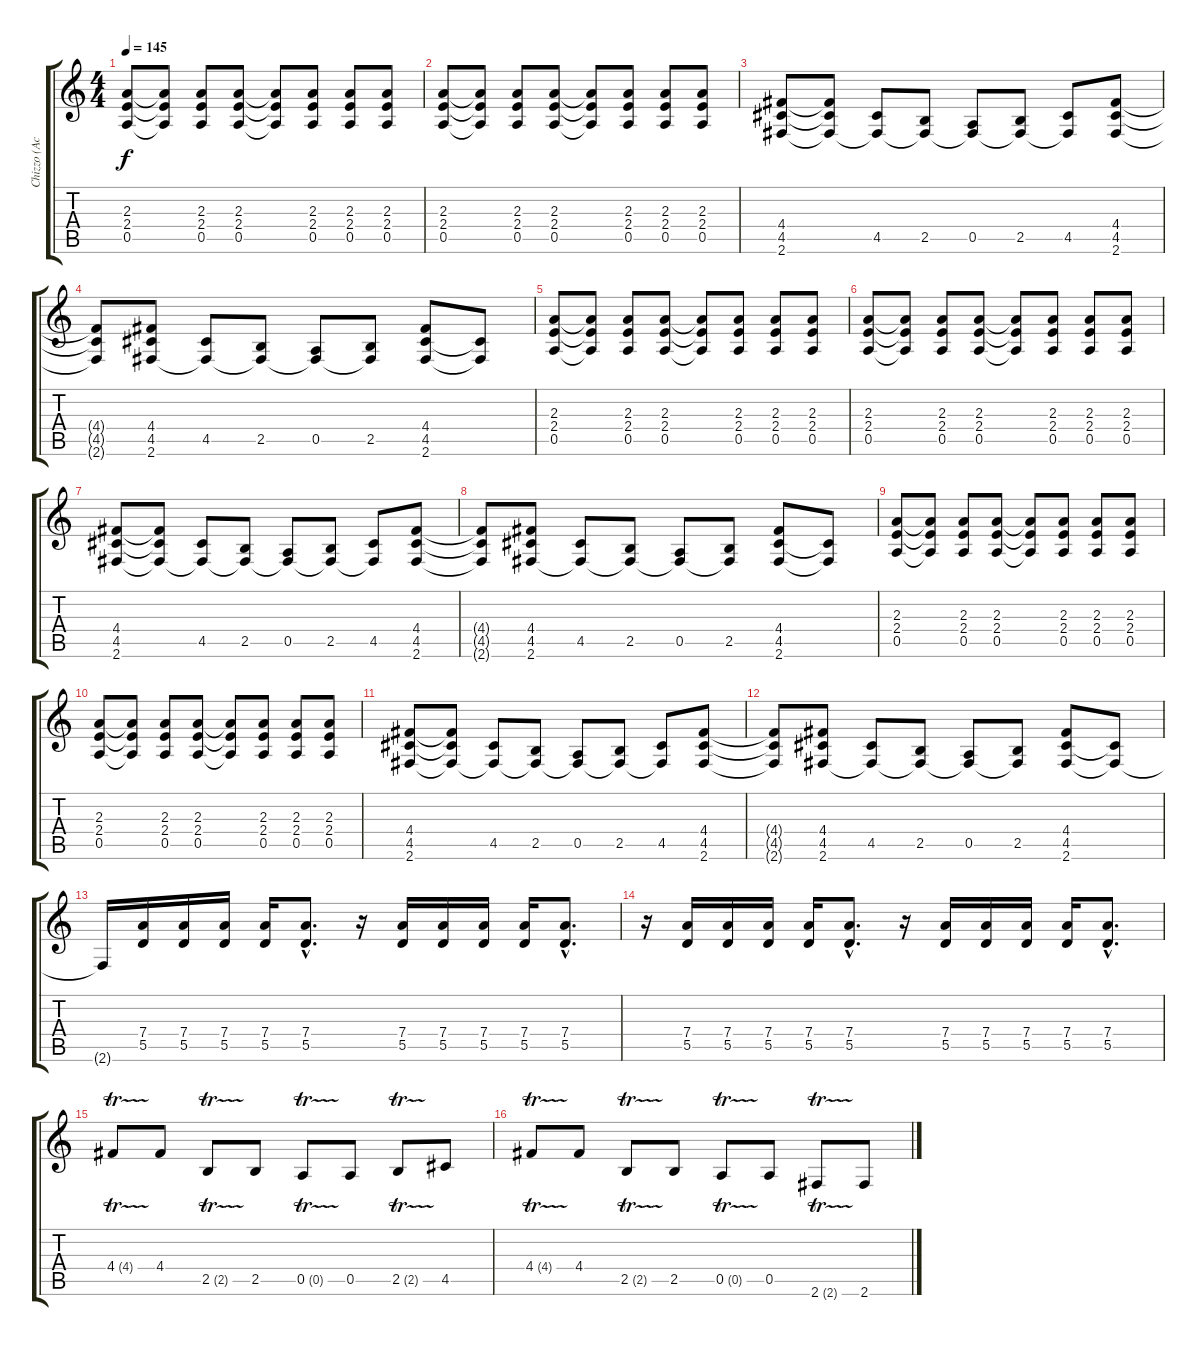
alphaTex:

\track ("Chizzo (Acomp)" "Chizzo (Ac") {instrument distortionguitar}
\staff {score tabs}
\tuning (E4 B3 G3 D3 A2 E2) {hide}
\ts (4 4)
\tempo 145
\clef g2
\ks c
(2.3 2.4 0.5).8{dy f} (2.3{t} 2.4{t} 0.5{t}).8 (2.3 2.4 0.5).8 (2.3 2.4 0.5).8 (2.3{t} 2.4{t} 0.5{t}).8 (2.3 2.4 0.5).8 (2.3 2.4 0.5).8 (2.3 2.4 0.5).8 |
(2.3 2.4 0.5).8 (2.3{t} 2.4{t} 0.5{t}).8 (2.3 2.4 0.5).8 (2.3 2.4 0.5).8 (2.3{t} 2.4{t} 0.5{t}).8 (2.3 2.4 0.5).8 (2.3 2.4 0.5).8 (2.3 2.4 0.5).8 |
(4.4 4.5 2.6).8 (4.4{t} 4.5{t} 2.6{t}).8 (4.5 2.6{t}).8 (2.5 2.6{t}).8 (0.5 2.6{t}).8 (2.5 2.6{t}).8 (4.5 2.6{t}).8 (4.4 4.5 2.6).8 |
(4.4{t} 4.5{t} 2.6{t}).8 (4.4 4.5 2.6).8 (4.5 2.6{t}).8 (2.5 2.6{t}).8 (0.5 2.6{t}).8 (2.5 2.6{t}).8 (4.4 4.5 2.6).8 (4.5{t} 2.6{t}).8 |
(2.3 2.4 0.5).8 (2.3{t} 2.4{t} 0.5{t}).8 (2.3 2.4 0.5).8 (2.3 2.4 0.5).8 (2.3{t} 2.4{t} 0.5{t}).8 (2.3 2.4 0.5).8 (2.3 2.4 0.5).8 (2.3 2.4 0.5).8 |
(2.3 2.4 0.5).8 (2.3{t} 2.4{t} 0.5{t}).8 (2.3 2.4 0.5).8 (2.3 2.4 0.5).8 (2.3{t} 2.4{t} 0.5{t}).8 (2.3 2.4 0.5).8 (2.3 2.4 0.5).8 (2.3 2.4 0.5).8 |
(4.4 4.5 2.6).8 (4.4{t} 4.5{t} 2.6{t}).8 (4.5 2.6{t}).8 (2.5 2.6{t}).8 (0.5 2.6{t}).8 (2.5 2.6{t}).8 (4.5 2.6{t}).8 (4.4 4.5 2.6).8 |
(4.4{t} 4.5{t} 2.6{t}).8 (4.4 4.5 2.6).8 (4.5 2.6{t}).8 (2.5 2.6{t}).8 (0.5 2.6{t}).8 (2.5 2.6{t}).8 (4.4 4.5 2.6).8 (4.5{t} 2.6{t}).8 |
(2.3 2.4 0.5).8 (2.3{t} 2.4{t} 0.5{t}).8 (2.3 2.4 0.5).8 (2.3 2.4 0.5).8 (2.3{t} 2.4{t} 0.5{t}).8 (2.3 2.4 0.5).8 (2.3 2.4 0.5).8 (2.3 2.4 0.5).8 |
(2.3 2.4 0.5).8 (2.3{t} 2.4{t} 0.5{t}).8 (2.3 2.4 0.5).8 (2.3 2.4 0.5).8 (2.3{t} 2.4{t} 0.5{t}).8 (2.3 2.4 0.5).8 (2.3 2.4 0.5).8 (2.3 2.4 0.5).8 |
(4.4 4.5 2.6).8 (4.4{t} 4.5{t} 2.6{t}).8 (4.5 2.6{t}).8 (2.5 2.6{t}).8 (0.5 2.6{t}).8 (2.5 2.6{t}).8 (4.5 2.6{t}).8 (4.4 4.5 2.6).8 |
(4.4{t} 4.5{t} 2.6{t}).8 (4.4 4.5 2.6).8 (4.5 2.6{t}).8 (2.5 2.6{t}).8 (0.5 2.6{t}).8 (2.5 2.6{t}).8 (4.4 4.5 2.6).8 (4.5{t} 2.6{t}).8 |
2.6{t}.16 (7.4 5.5).16 (7.4 5.5).16 (7.4 5.5).16 (7.4 5.5).16 (7.4{hac} 5.5{hac}).8{d} r.16 (7.4 5.5).16 (7.4 5.5).16 (7.4 5.5).16 (7.4 5.5).16 (7.4{hac} 5.5{hac}).8{d} |
r.16 (7.4 5.5).16 (7.4 5.5).16 (7.4 5.5).16 (7.4 5.5).16 (7.4{hac} 5.5{hac}).8{d} r.16 (7.4 5.5).16 (7.4 5.5).16 (7.4 5.5).16 (7.4 5.5).16 (7.4{hac} 5.5{hac}).8{d} |
4.4{tr (4 16)}.8 4.4.8 2.5{tr (2 16)}.8 2.5.8 0.5{tr (0 16)}.8 0.5.8 2.5{tr (2 16)}.8 4.5.8 |
4.4{tr (4 16)}.8 4.4.8 2.5{tr (2 16)}.8 2.5.8 0.5{tr (0 16)}.8 0.5.8 2.6{tr (2 16)}.8 2.6.8
